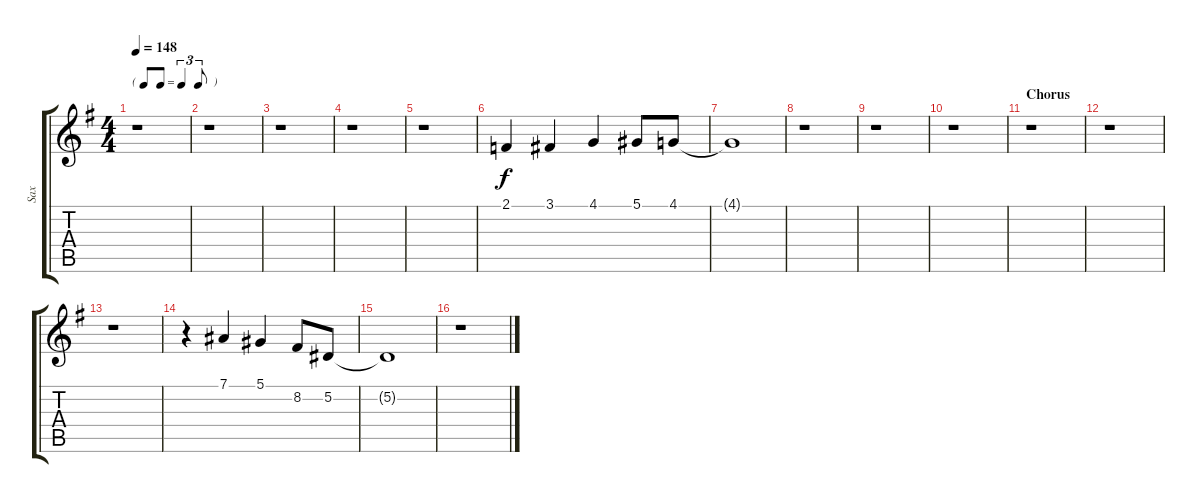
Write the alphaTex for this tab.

\track ("Sax" "Sax") {instrument tenorsax}
\staff {score tabs}
\tuning (Eb4 Bb3 Gb3 Db3 Ab2 Eb2) {hide}
\ts (4 4)
\tf triplet8th
\tempo 148
\clef g2
\ks g
r.1{dy f} |
r.1 |
r.1 |
r.1 |
r.1 |
2.1.4 3.1.4 4.1.4 5.1.8 4.1.8 |
4.1{t}.1 |
r.1 |
r.1 |
r.1 |
\section ("" "Chorus")
r.1 |
r.1 |
r.1 |
r.4 7.1.4 5.1.4 8.2.8 5.2.8 |
5.2{t}.1 |
r.1
